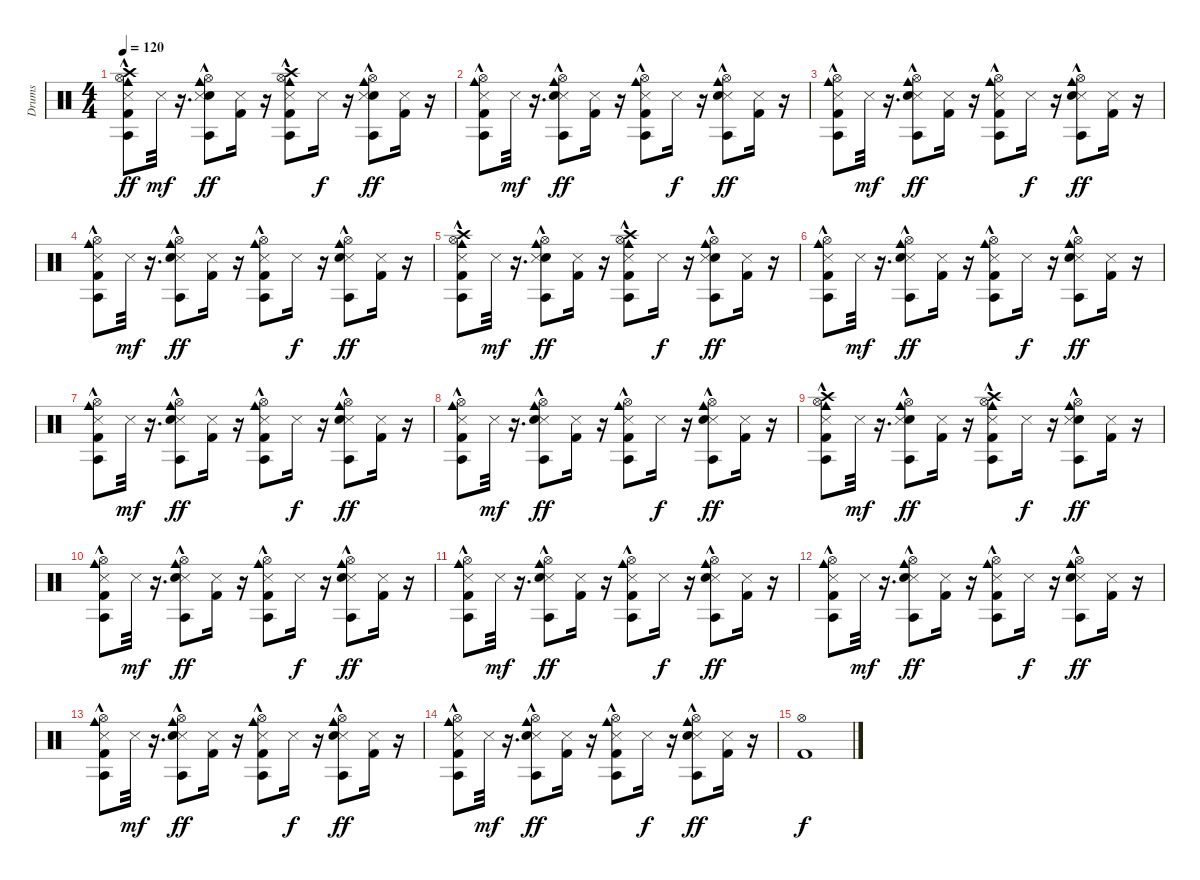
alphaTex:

\track ("Drums" "Drums") {instrument percussion}
\staff {score}
\articulation defaults
\ts (4 4)
\tempo 120
\clef neutral
\ks c
("Hi-Hat (open)" "Kick (hit) 2"{hac} "Agogo tow (hit)"{hac} "Crash high (hit)" "Cowbell medium (hit)" "Snare (side stick) 3").8{dy ff} "Snare (side stick) 3".32{dy mf} r.16{d} ("Hi-Hat (open)" "Snare (hit) 2"{hac} "Agogo tow (hit)"{hac} "Cowbell medium (hit)"{hac} "Snare (side stick) 3").8{dy ff} ("Kick (hit) 2" "Snare (side stick) 3").16 r.16 ("Crash high (hit)" "Hi-Hat (open)" "Kick (hit) 2"{hac} "Agogo tow (hit)" "Cowbell medium (hit)" "Snare (side stick) 3").8 "Snare (side stick) 3".16{dy f} r.16 ("Hi-Hat (open)" "Snare (hit) 2" "Agogo tow (hit)"{hac} "Cowbell medium (hit)"{hac} "Snare (side stick) 3").8{dy ff} ("Kick (hit) 2" "Snare (side stick) 3").16 r.16 |
("Hi-Hat (open)" "Cowbell medium (hit)" "Snare (side stick) 3" "Agogo tow (hit)"{hac} "Kick (hit) 2"{hac}).8 "Snare (side stick) 3".32{dy mf} r.16{d} ("Hi-Hat (open)" "Cowbell medium (hit)"{hac} "Snare (side stick) 3" "Agogo tow (hit)"{hac} "Snare (hit) 2"{hac}).8{dy ff} ("Snare (side stick) 3" "Kick (hit) 2").16 r.16 ("Hi-Hat (open)" "Cowbell medium (hit)" "Snare (side stick) 3" "Agogo tow (hit)" "Kick (hit) 2"{hac}).8 "Snare (side stick) 3".16{dy f} r.16 ("Hi-Hat (open)" "Cowbell medium (hit)"{hac} "Snare (side stick) 3" "Agogo tow (hit)"{hac} "Snare (hit) 2").8{dy ff} ("Snare (side stick) 3" "Kick (hit) 2").16 r.16 |
("Hi-Hat (open)" "Snare (side stick) 3" "Agogo tow (hit)"{hac} "Kick (hit) 2"{hac} "Cowbell medium (hit)").8 "Snare (side stick) 3".32{dy mf} r.16{d} ("Hi-Hat (open)" "Snare (side stick) 3" "Agogo tow (hit)"{hac} "Snare (hit) 2"{hac} "Cowbell medium (hit)"{hac}).8{dy ff} ("Snare (side stick) 3" "Kick (hit) 2").16 r.16 ("Hi-Hat (open)" "Snare (side stick) 3" "Agogo tow (hit)" "Kick (hit) 2"{hac} "Cowbell medium (hit)").8 "Snare (side stick) 3".16{dy f} r.16 ("Hi-Hat (open)" "Snare (side stick) 3" "Agogo tow (hit)"{hac} "Snare (hit) 2" "Cowbell medium (hit)"{hac}).8{dy ff} ("Snare (side stick) 3" "Kick (hit) 2").16 r.16 |
("Hi-Hat (open)" "Snare (side stick) 3" "Agogo tow (hit)"{hac} "Kick (hit) 2"{hac} "Cowbell medium (hit)").8 "Snare (side stick) 3".32{dy mf} r.16{d} ("Hi-Hat (open)" "Snare (side stick) 3" "Agogo tow (hit)"{hac} "Snare (hit) 2"{hac} "Cowbell medium (hit)"{hac}).8{dy ff} ("Snare (side stick) 3" "Kick (hit) 2").16 r.16 ("Hi-Hat (open)" "Snare (side stick) 3" "Agogo tow (hit)" "Kick (hit) 2"{hac} "Cowbell medium (hit)").8 "Snare (side stick) 3".16{dy f} r.16 ("Hi-Hat (open)" "Snare (side stick) 3" "Agogo tow (hit)"{hac} "Snare (hit) 2" "Cowbell medium (hit)"{hac}).8{dy ff} ("Snare (side stick) 3" "Kick (hit) 2").16 r.16 |
("Hi-Hat (open)" "Kick (hit) 2"{hac} "Agogo tow (hit)"{hac} "Crash high (hit)" "Cowbell medium (hit)" "Snare (side stick) 3").8{volume 10} "Snare (side stick) 3".32{dy mf} r.16{d} ("Hi-Hat (open)" "Snare (hit) 2"{hac} "Agogo tow (hit)"{hac} "Cowbell medium (hit)"{hac} "Snare (side stick) 3").8{dy ff} ("Kick (hit) 2" "Snare (side stick) 3").16 r.16 ("Crash high (hit)" "Hi-Hat (open)" "Kick (hit) 2"{hac} "Agogo tow (hit)" "Cowbell medium (hit)" "Snare (side stick) 3").8 "Snare (side stick) 3".16{dy f} r.16 ("Hi-Hat (open)" "Snare (hit) 2" "Agogo tow (hit)"{hac} "Cowbell medium (hit)"{hac} "Snare (side stick) 3").8{dy ff} ("Kick (hit) 2" "Snare (side stick) 3").16 r.16 |
("Hi-Hat (open)" "Cowbell medium (hit)" "Snare (side stick) 3" "Agogo tow (hit)"{hac} "Kick (hit) 2"{hac}).8 "Snare (side stick) 3".32{dy mf} r.16{d} ("Hi-Hat (open)" "Cowbell medium (hit)"{hac} "Snare (side stick) 3" "Agogo tow (hit)"{hac} "Snare (hit) 2"{hac}).8{dy ff} ("Snare (side stick) 3" "Kick (hit) 2").16 r.16 ("Hi-Hat (open)" "Cowbell medium (hit)" "Snare (side stick) 3" "Agogo tow (hit)" "Kick (hit) 2"{hac}).8 "Snare (side stick) 3".16{dy f} r.16 ("Hi-Hat (open)" "Cowbell medium (hit)"{hac} "Snare (side stick) 3" "Agogo tow (hit)"{hac} "Snare (hit) 2").8{dy ff} ("Snare (side stick) 3" "Kick (hit) 2").16 r.16 |
("Hi-Hat (open)" "Snare (side stick) 3" "Agogo tow (hit)"{hac} "Kick (hit) 2"{hac} "Cowbell medium (hit)").8{volume 8} "Snare (side stick) 3".32{dy mf} r.16{d} ("Hi-Hat (open)" "Snare (side stick) 3" "Agogo tow (hit)"{hac} "Snare (hit) 2"{hac} "Cowbell medium (hit)"{hac}).8{dy ff} ("Snare (side stick) 3" "Kick (hit) 2").16 r.16 ("Hi-Hat (open)" "Snare (side stick) 3" "Agogo tow (hit)" "Kick (hit) 2"{hac} "Cowbell medium (hit)").8 "Snare (side stick) 3".16{dy f} r.16 ("Hi-Hat (open)" "Snare (side stick) 3" "Agogo tow (hit)"{hac} "Snare (hit) 2" "Cowbell medium (hit)"{hac}).8{dy ff} ("Snare (side stick) 3" "Kick (hit) 2").16 r.16 |
("Hi-Hat (open)" "Snare (side stick) 3" "Agogo tow (hit)"{hac} "Kick (hit) 2"{hac} "Cowbell medium (hit)").8 "Snare (side stick) 3".32{dy mf} r.16{d} ("Hi-Hat (open)" "Snare (side stick) 3" "Agogo tow (hit)"{hac} "Snare (hit) 2"{hac} "Cowbell medium (hit)"{hac}).8{dy ff} ("Snare (side stick) 3" "Kick (hit) 2").16 r.16 ("Hi-Hat (open)" "Snare (side stick) 3" "Agogo tow (hit)" "Kick (hit) 2"{hac} "Cowbell medium (hit)").8 "Snare (side stick) 3".16{dy f} r.16 ("Hi-Hat (open)" "Snare (side stick) 3" "Agogo tow (hit)"{hac} "Snare (hit) 2" "Cowbell medium (hit)"{hac}).8{dy ff} ("Snare (side stick) 3" "Kick (hit) 2").16 r.16 |
("Hi-Hat (open)" "Kick (hit) 2"{hac} "Agogo tow (hit)"{hac} "Crash high (hit)" "Cowbell medium (hit)" "Snare (side stick) 3").8{volume 6} "Snare (side stick) 3".32{dy mf} r.16{d} ("Hi-Hat (open)" "Snare (hit) 2"{hac} "Agogo tow (hit)"{hac} "Cowbell medium (hit)"{hac} "Snare (side stick) 3").8{dy ff} ("Kick (hit) 2" "Snare (side stick) 3").16 r.16 ("Crash high (hit)" "Hi-Hat (open)" "Kick (hit) 2"{hac} "Agogo tow (hit)" "Cowbell medium (hit)" "Snare (side stick) 3").8 "Snare (side stick) 3".16{dy f} r.16 ("Hi-Hat (open)" "Snare (hit) 2" "Agogo tow (hit)"{hac} "Cowbell medium (hit)"{hac} "Snare (side stick) 3").8{dy ff} ("Kick (hit) 2" "Snare (side stick) 3").16 r.16 |
("Hi-Hat (open)" "Cowbell medium (hit)" "Snare (side stick) 3" "Agogo tow (hit)"{hac} "Kick (hit) 2"{hac}).8 "Snare (side stick) 3".32{dy mf} r.16{d} ("Hi-Hat (open)" "Cowbell medium (hit)"{hac} "Snare (side stick) 3" "Agogo tow (hit)"{hac} "Snare (hit) 2"{hac}).8{dy ff} ("Snare (side stick) 3" "Kick (hit) 2").16 r.16 ("Hi-Hat (open)" "Cowbell medium (hit)" "Snare (side stick) 3" "Agogo tow (hit)" "Kick (hit) 2"{hac}).8 "Snare (side stick) 3".16{dy f} r.16 ("Hi-Hat (open)" "Cowbell medium (hit)"{hac} "Snare (side stick) 3" "Agogo tow (hit)"{hac} "Snare (hit) 2").8{dy ff} ("Snare (side stick) 3" "Kick (hit) 2").16 r.16 |
("Hi-Hat (open)" "Snare (side stick) 3" "Agogo tow (hit)"{hac} "Kick (hit) 2"{hac} "Cowbell medium (hit)").8{volume 4} "Snare (side stick) 3".32{dy mf} r.16{d} ("Hi-Hat (open)" "Snare (side stick) 3" "Agogo tow (hit)"{hac} "Snare (hit) 2"{hac} "Cowbell medium (hit)"{hac}).8{dy ff} ("Snare (side stick) 3" "Kick (hit) 2").16 r.16 ("Hi-Hat (open)" "Snare (side stick) 3" "Agogo tow (hit)" "Kick (hit) 2"{hac} "Cowbell medium (hit)").8 "Snare (side stick) 3".16{dy f} r.16 ("Hi-Hat (open)" "Snare (side stick) 3" "Agogo tow (hit)"{hac} "Snare (hit) 2" "Cowbell medium (hit)"{hac}).8{dy ff} ("Snare (side stick) 3" "Kick (hit) 2").16 r.16 |
("Hi-Hat (open)" "Snare (side stick) 3" "Agogo tow (hit)"{hac} "Kick (hit) 2"{hac} "Cowbell medium (hit)").8 "Snare (side stick) 3".32{dy mf} r.16{d} ("Hi-Hat (open)" "Snare (side stick) 3" "Agogo tow (hit)"{hac} "Snare (hit) 2"{hac} "Cowbell medium (hit)"{hac}).8{dy ff} ("Snare (side stick) 3" "Kick (hit) 2").16 r.16 ("Hi-Hat (open)" "Snare (side stick) 3" "Agogo tow (hit)" "Kick (hit) 2"{hac} "Cowbell medium (hit)").8 "Snare (side stick) 3".16{dy f} r.16 ("Hi-Hat (open)" "Snare (side stick) 3" "Agogo tow (hit)"{hac} "Snare (hit) 2" "Cowbell medium (hit)"{hac}).8{dy ff} ("Snare (side stick) 3" "Kick (hit) 2").16 r.16 |
("Hi-Hat (open)" "Snare (side stick) 3" "Agogo tow (hit)"{hac} "Kick (hit) 2"{hac} "Cowbell medium (hit)").8{volume 2} "Snare (side stick) 3".32{dy mf} r.16{d} ("Hi-Hat (open)" "Snare (side stick) 3" "Agogo tow (hit)"{hac} "Snare (hit) 2"{hac} "Cowbell medium (hit)"{hac}).8{dy ff} ("Snare (side stick) 3" "Kick (hit) 2").16 r.16 ("Hi-Hat (open)" "Snare (side stick) 3" "Agogo tow (hit)" "Kick (hit) 2"{hac} "Cowbell medium (hit)").8 "Snare (side stick) 3".16{dy f} r.16 ("Hi-Hat (open)" "Snare (side stick) 3" "Agogo tow (hit)"{hac} "Snare (hit) 2" "Cowbell medium (hit)"{hac}).8{dy ff} ("Snare (side stick) 3" "Kick (hit) 2").16 r.16 |
("Hi-Hat (open)" "Snare (side stick) 3" "Agogo tow (hit)"{hac} "Kick (hit) 2"{hac} "Cowbell medium (hit)").8 "Snare (side stick) 3".32{dy mf} r.16{d} ("Hi-Hat (open)" "Snare (side stick) 3" "Agogo tow (hit)"{hac} "Snare (hit) 2"{hac} "Cowbell medium (hit)"{hac}).8{dy ff} ("Snare (side stick) 3" "Kick (hit) 2").16 r.16 ("Hi-Hat (open)" "Snare (side stick) 3" "Agogo tow (hit)" "Kick (hit) 2"{hac} "Cowbell medium (hit)").8 "Snare (side stick) 3".16{dy f} r.16 ("Hi-Hat (open)" "Snare (side stick) 3" "Agogo tow (hit)"{hac} "Snare (hit) 2" "Cowbell medium (hit)"{hac}).8{dy ff} ("Snare (side stick) 3" "Kick (hit) 2").16 r.16 |
("Kick (hit) 2" "Hi-Hat (open)").1{dy f}
